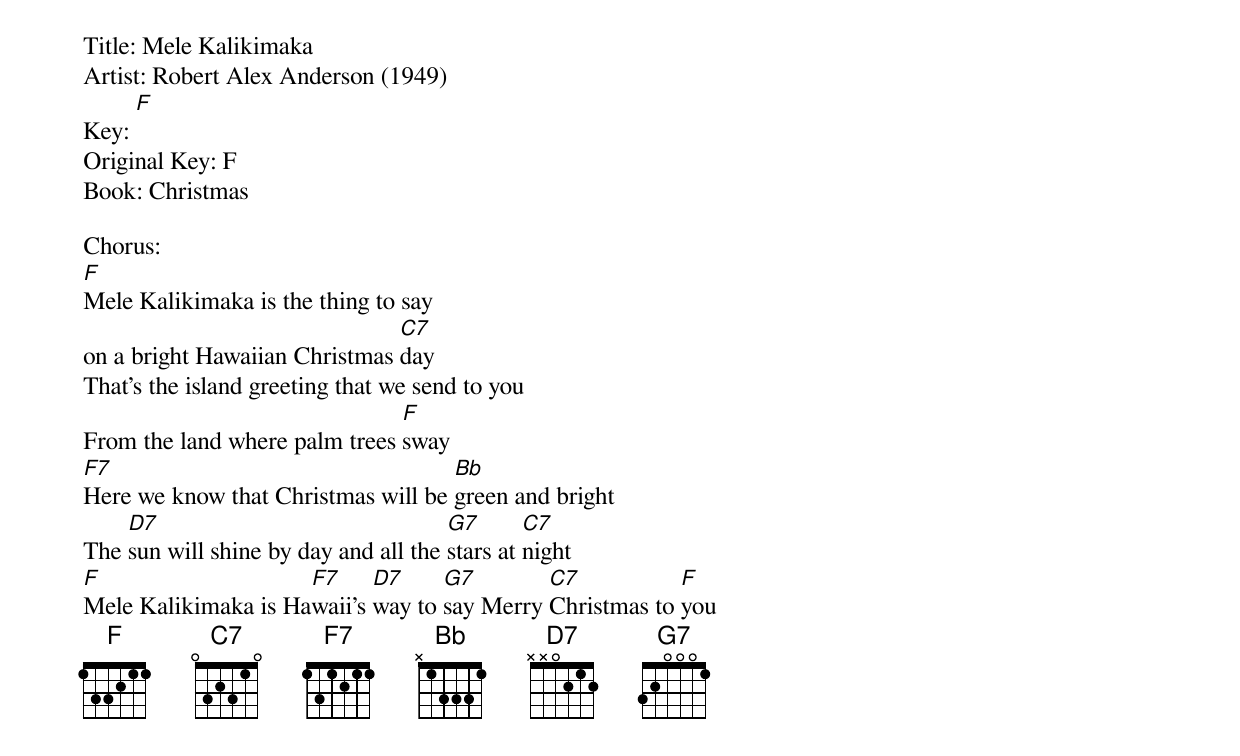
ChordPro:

Title: Mele Kalikimaka
Artist: Robert Alex Anderson (1949)
Key: [F]
Original Key: F
Book: Christmas

Chorus:
[F]Mele Kalikimaka is the thing to say
on a bright Hawaiian Christmas [C7]day
That's the island greeting that we send to you
From the land where palm trees [F]sway
[F7]Here we know that Christmas will be [Bb]green and bright
The [D7]sun will shine by day and all the [G7]stars at [C7]night
[F]Mele Kalikimaka is Ha[F7]waii's [D7]way to [G7]say Merry [C7]Christmas to [F]you
